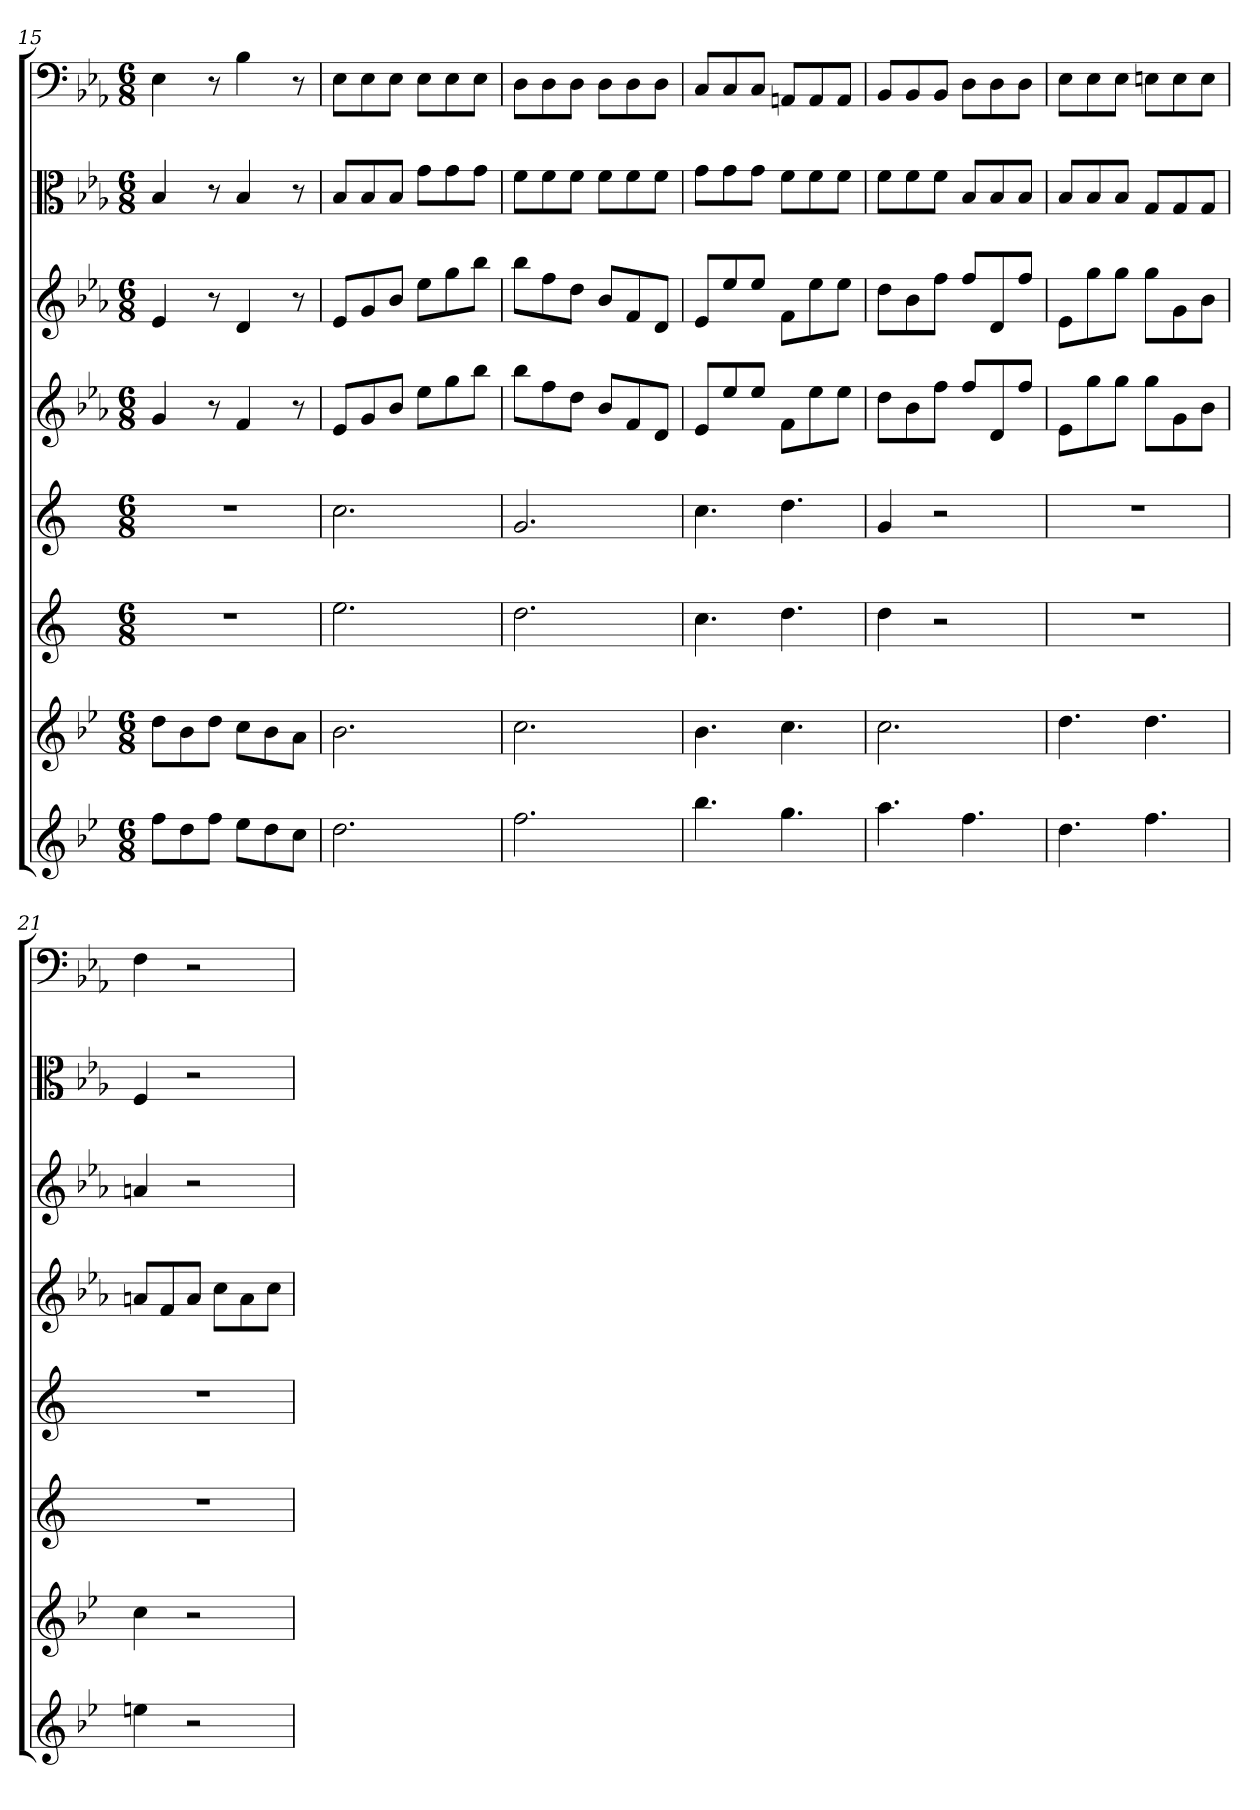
**kern	**kern	**kern	**kern	**kern	**kern	**kern	**kern
*part8	*part7	*part6	*part5	*part4	*part3	*part2	*part1
*staff8	*staff7	*staff6	*staff5	*staff4	*staff3	*staff2	*staff1
*	*	*	*	*	*	*clefC3	*clefF4
*k[b-e-]	*k[b-e-]	*k[]	*k[]	*k[b-e-a-]	*k[b-e-a-]	*k[b-e-a-]	*k[b-e-a-]
*M6/8	*M6/8	*M6/8	*M6/8	*M6/8	*M6/8	*M6/8	*M6/8
=15	=15	=15	=15	=15	=15	=15	=15
8ffL	8ddL	2.r	2.r	4g	4e-	4B-	4E-
8dd	8b-	.	.	.	.	.	.
8ffJ	8ddJ	.	.	8r	8r	8r	8r
8ee-L	8ccL	.	.	4f	4d	4B-	4B-
8dd	8b-	.	.	.	.	.	.
8ccJ	8aJ	.	.	8r	8r	8r	8r
=16	=16	=16	=16	=16	=16	=16	=16
2.dd	2.b-	2.ee	2.cc	8e-L	8e-L	8B-/L	8E-\L
.	.	.	.	8g	8g	8B-/	8E-\
.	.	.	.	8b-J	8b-J	8B-/J	8E-\J
.	.	.	.	8ee-L	8ee-L	8g\L	8E-\L
.	.	.	.	8gg	8gg	8g\	8E-\
.	.	.	.	8bb-J	8bb-J	8g\J	8E-\J
=17	=17	=17	=17	=17	=17	=17	=17
2.ff	2.cc	2.dd	2.g	8bb-L	8bb-L	8f\L	8D\L
.	.	.	.	8ff	8ff	8f\	8D\
.	.	.	.	8ddJ	8ddJ	8f\J	8D\J
.	.	.	.	8b-L	8b-L	8f\L	8D\L
.	.	.	.	8f	8f	8f\	8D\
.	.	.	.	8dJ	8dJ	8f\J	8D\J
=18	=18	=18	=18	=18	=18	=18	=18
4.bb-	4.b-	4.cc	4.cc	8e-L	8e-L	8g\L	8C/L
.	.	.	.	8ee-	8ee-	8g\	8C/
.	.	.	.	8ee-J	8ee-J	8g\J	8C/J
4.gg	4.cc	4.dd	4.dd	8fL	8fL	8f\L	8AAn/L
.	.	.	.	8ee-	8ee-	8f\	8AA/
.	.	.	.	8ee-J	8ee-J	8f\J	8AA/J
=19	=19	=19	=19	=19	=19	=19	=19
4.aa	2.cc	4dd	4g	8ddL	8ddL	8f\L	8BB-/L
.	.	.	.	8b-	8b-	8f\	8BB-/
.	.	2r	2r	8ffJ	8ffJ	8f\J	8BB-/J
4.ff	.	.	.	8ffL	8ffL	8B-/L	8D\L
.	.	.	.	8d	8d	8B-/	8D\
.	.	.	.	8ffJ	8ffJ	8B-/J	8D\J
=20	=20	=20	=20	=20	=20	=20	=20
4.dd	4.dd	2.r	2.r	8e-L	8e-L	8B-/L	8E-\L
.	.	.	.	8gg	8gg	8B-/	8E-\
.	.	.	.	8ggJ	8ggJ	8B-/J	8E-\J
4.ff	4.dd	.	.	8ggL	8ggL	8G/L	8En\L
.	.	.	.	8g	8g	8G/	8E\
.	.	.	.	8b-J	8b-J	8G/J	8E\J
=21	=21	=21	=21	=21	=21	=21	=21
4een	4cc	2.r	2.r	8anL	4an	4F	4F
.	.	.	.	8f	.	.	.
2r	2r	.	.	8aJ	2r	2r	2r
.	.	.	.	8ccL	.	.	.
.	.	.	.	8a	.	.	.
.	.	.	.	8ccJ	.	.	.
=	=	=	=	=	=	=	=
*-	*-	*-	*-	*-	*-	*-	*-
